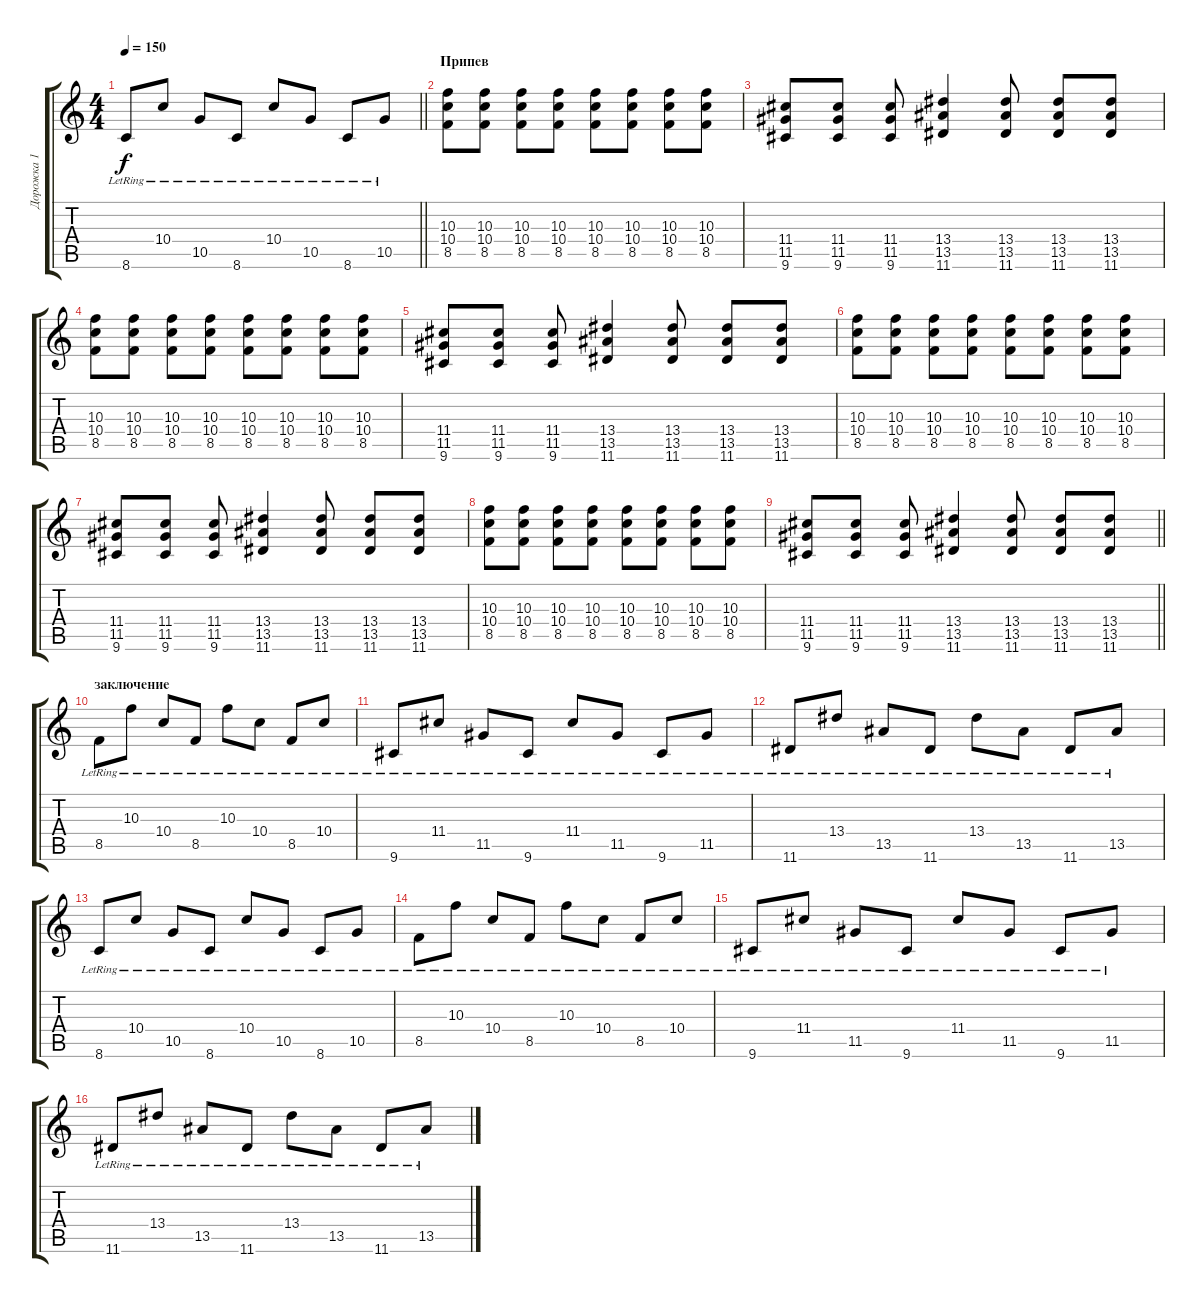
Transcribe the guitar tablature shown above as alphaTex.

\track ("Дорожка 1" "Дорожка 1") {instrument distortionguitar}
\staff {score tabs}
\tuning (E4 B3 G3 D3 A2 E2) {hide}
\ts (4 4)
\tempo 150
\clef g2
\barLineRight lightlight
\ks c
8.6{lr}.8{dy f} 10.4{lr}.8 10.5{lr}.8 8.6{lr}.8 10.4{lr}.8 10.5{lr}.8 8.6{lr}.8 10.5{lr}.8 |
\section ("" "Припев")
(10.3 10.4 8.5).8 (10.3 10.4 8.5).8 (10.3 10.4 8.5).8 (10.3 10.4 8.5).8 (10.3 10.4 8.5).8 (10.3 10.4 8.5).8 (10.3 10.4 8.5).8 (10.3 10.4 8.5).8 |
(11.4 11.5 9.6).8 (11.4 11.5 9.6).8 (11.4 11.5 9.6).8 (13.4 13.5 11.6).4 (13.4 13.5 11.6).8 (13.4 13.5 11.6).8 (13.4 13.5 11.6).8 |
(10.3 10.4 8.5).8 (10.3 10.4 8.5).8 (10.3 10.4 8.5).8 (10.3 10.4 8.5).8 (10.3 10.4 8.5).8 (10.3 10.4 8.5).8 (10.3 10.4 8.5).8 (10.3 10.4 8.5).8 |
(11.4 11.5 9.6).8 (11.4 11.5 9.6).8 (11.4 11.5 9.6).8 (13.4 13.5 11.6).4 (13.4 13.5 11.6).8 (13.4 13.5 11.6).8 (13.4 13.5 11.6).8 |
(10.3 10.4 8.5).8 (10.3 10.4 8.5).8 (10.3 10.4 8.5).8 (10.3 10.4 8.5).8 (10.3 10.4 8.5).8 (10.3 10.4 8.5).8 (10.3 10.4 8.5).8 (10.3 10.4 8.5).8 |
(11.4 11.5 9.6).8 (11.4 11.5 9.6).8 (11.4 11.5 9.6).8 (13.4 13.5 11.6).4 (13.4 13.5 11.6).8 (13.4 13.5 11.6).8 (13.4 13.5 11.6).8 |
(10.3 10.4 8.5).8 (10.3 10.4 8.5).8 (10.3 10.4 8.5).8 (10.3 10.4 8.5).8 (10.3 10.4 8.5).8 (10.3 10.4 8.5).8 (10.3 10.4 8.5).8 (10.3 10.4 8.5).8 |
\barLineRight lightlight
(11.4 11.5 9.6).8 (11.4 11.5 9.6).8 (11.4 11.5 9.6).8 (13.4 13.5 11.6).4 (13.4 13.5 11.6).8 (13.4 13.5 11.6).8 (13.4 13.5 11.6).8 |
\section ("" "заключение")
8.5{lr}.8 10.3{lr}.8 10.4{lr}.8 8.5{lr}.8 10.3{lr}.8 10.4{lr}.8 8.5{lr}.8 10.4{lr}.8 |
9.6{lr}.8 11.4{lr}.8 11.5{lr}.8 9.6{lr}.8 11.4{lr}.8 11.5{lr}.8 9.6{lr}.8 11.5{lr}.8 |
11.6{lr}.8 13.4{lr}.8 13.5{lr}.8 11.6{lr}.8 13.4{lr}.8 13.5{lr}.8 11.6{lr}.8 13.5{lr}.8 |
8.6{lr}.8 10.4{lr}.8 10.5{lr}.8 8.6{lr}.8 10.4{lr}.8 10.5{lr}.8 8.6{lr}.8 10.5{lr}.8 |
8.5{lr}.8 10.3{lr}.8 10.4{lr}.8 8.5{lr}.8 10.3{lr}.8 10.4{lr}.8 8.5{lr}.8 10.4{lr}.8 |
9.6{lr}.8 11.4{lr}.8 11.5{lr}.8 9.6{lr}.8 11.4{lr}.8 11.5{lr}.8 9.6{lr}.8 11.5{lr}.8 |
11.6{lr}.8 13.4{lr}.8 13.5{lr}.8 11.6{lr}.8 13.4{lr}.8 13.5{lr}.8 11.6{lr}.8 13.5{lr}.8
